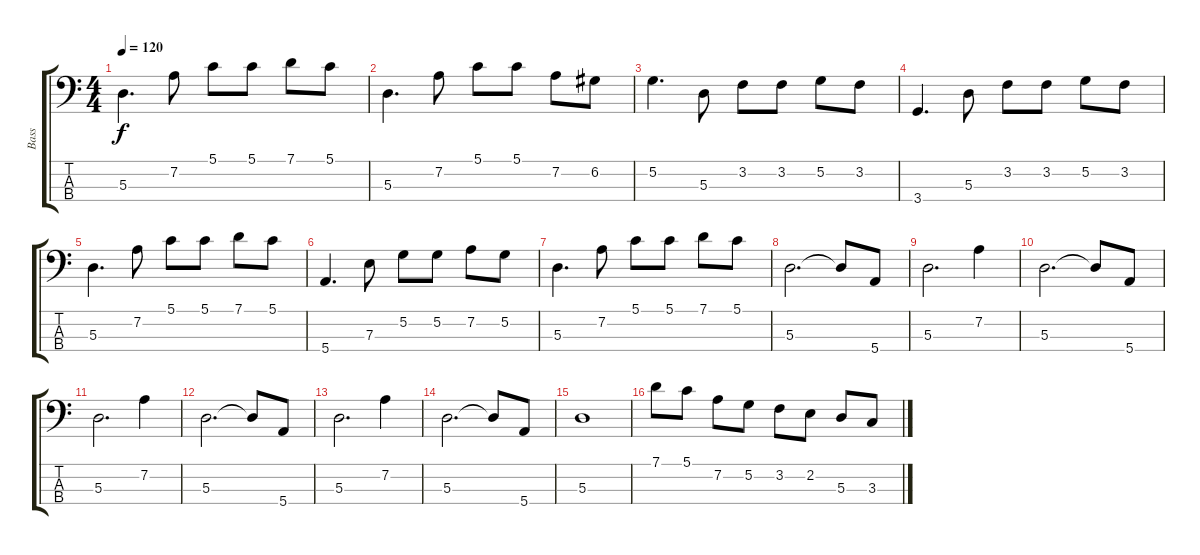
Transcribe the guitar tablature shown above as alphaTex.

\track ("Bass" "Bass") {instrument electricbassfinger}
\staff {score tabs}
\tuning (G2 D2 A1 E1) {hide}
\ts (4 4)
\tempo 120
\clef f4
\ks c
5.3.4{d dy f} 7.2.8 5.1.8 5.1.8 7.1.8 5.1.8 |
5.3.4{d} 7.2.8 5.1.8 5.1.8 7.2.8 6.2.8 |
5.2.4{d} 5.3.8 3.2.8 3.2.8 5.2.8 3.2.8 |
3.4.4{d} 5.3.8 3.2.8 3.2.8 5.2.8 3.2.8 |
5.3.4{d} 7.2.8 5.1.8 5.1.8 7.1.8 5.1.8 |
5.4.4{d} 7.3.8 5.2.8 5.2.8 7.2.8 5.2.8 |
5.3.4{d} 7.2.8 5.1.8 5.1.8 7.1.8 5.1.8 |
5.3.2{d} 5.3{t}.8 5.4.8 |
5.3.2{d} 7.2.4 |
5.3.2{d} 5.3{t}.8 5.4.8 |
5.3.2{d} 7.2.4 |
5.3.2{d} 5.3{t}.8 5.4.8 |
5.3.2{d} 7.2.4 |
5.3.2{d} 5.3{t}.8 5.4.8 |
5.3.1 |
7.1.8 5.1.8 7.2.8 5.2.8 3.2.8 2.2.8 5.3.8 3.3.8
